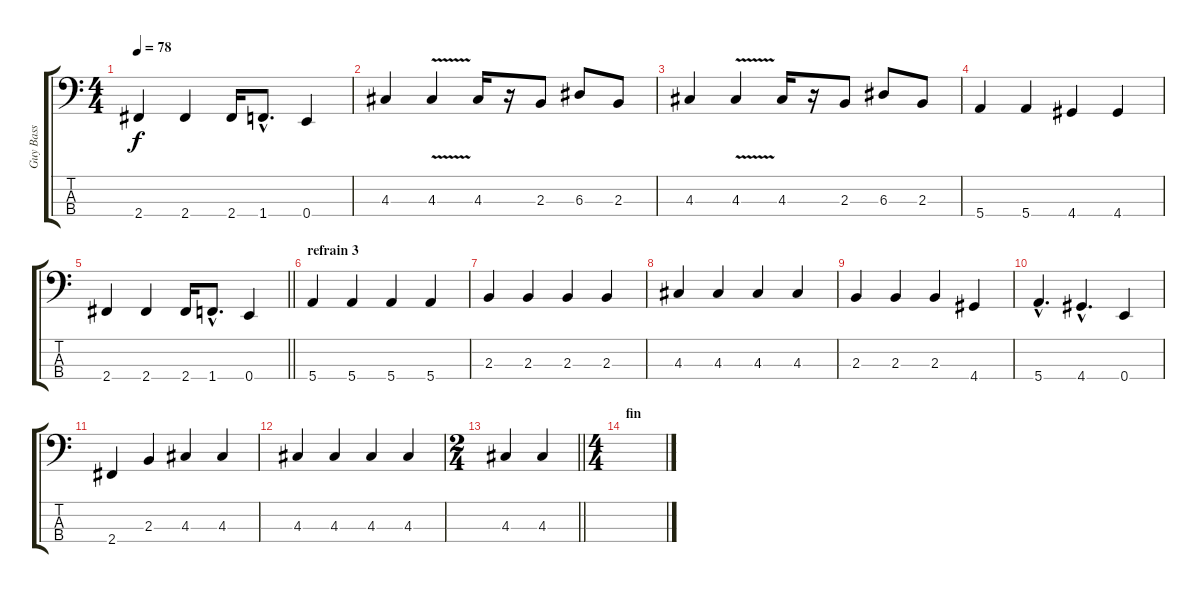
\track ("Guy Bass" "Guy Bass") {instrument electricbassfinger}
\staff {score tabs}
\tuning (G2 D2 A1 E1) {hide}
\ts (4 4)
\tempo 78
\clef f4
\ks c
2.4.4{dy f} 2.4.4 2.4.16 1.4{hac}.8{d} 0.4.4 |
4.3.4 4.3{v}.4 4.3.16 r.16 2.3.8 6.3.8 2.3.8 |
4.3.4 4.3{v}.4 4.3.16 r.16 2.3.8 6.3.8 2.3.8 |
5.4.4 5.4.4 4.4.4 4.4.4 |
\barLineRight lightlight
2.4.4 2.4.4 2.4.16 1.4{hac}.8{d} 0.4.4 |
\section ("" "refrain 3")
5.4.4 5.4.4 5.4.4 5.4.4 |
2.3.4 2.3.4 2.3.4 2.3.4 |
4.3.4 4.3.4 4.3.4 4.3.4 |
2.3.4 2.3.4 2.3.4 4.4.4 |
5.4{hac}.4{d} 4.4{hac}.4{d} 0.4.4 |
2.4.4 2.3.4 4.3.4 4.3.4 |
4.3.4 4.3.4 4.3.4 4.3.4 |
\ts (2 4)
\barLineRight lightlight
4.3.4 4.3.4 |
\ts (4 4)
\section ("" "fin")
